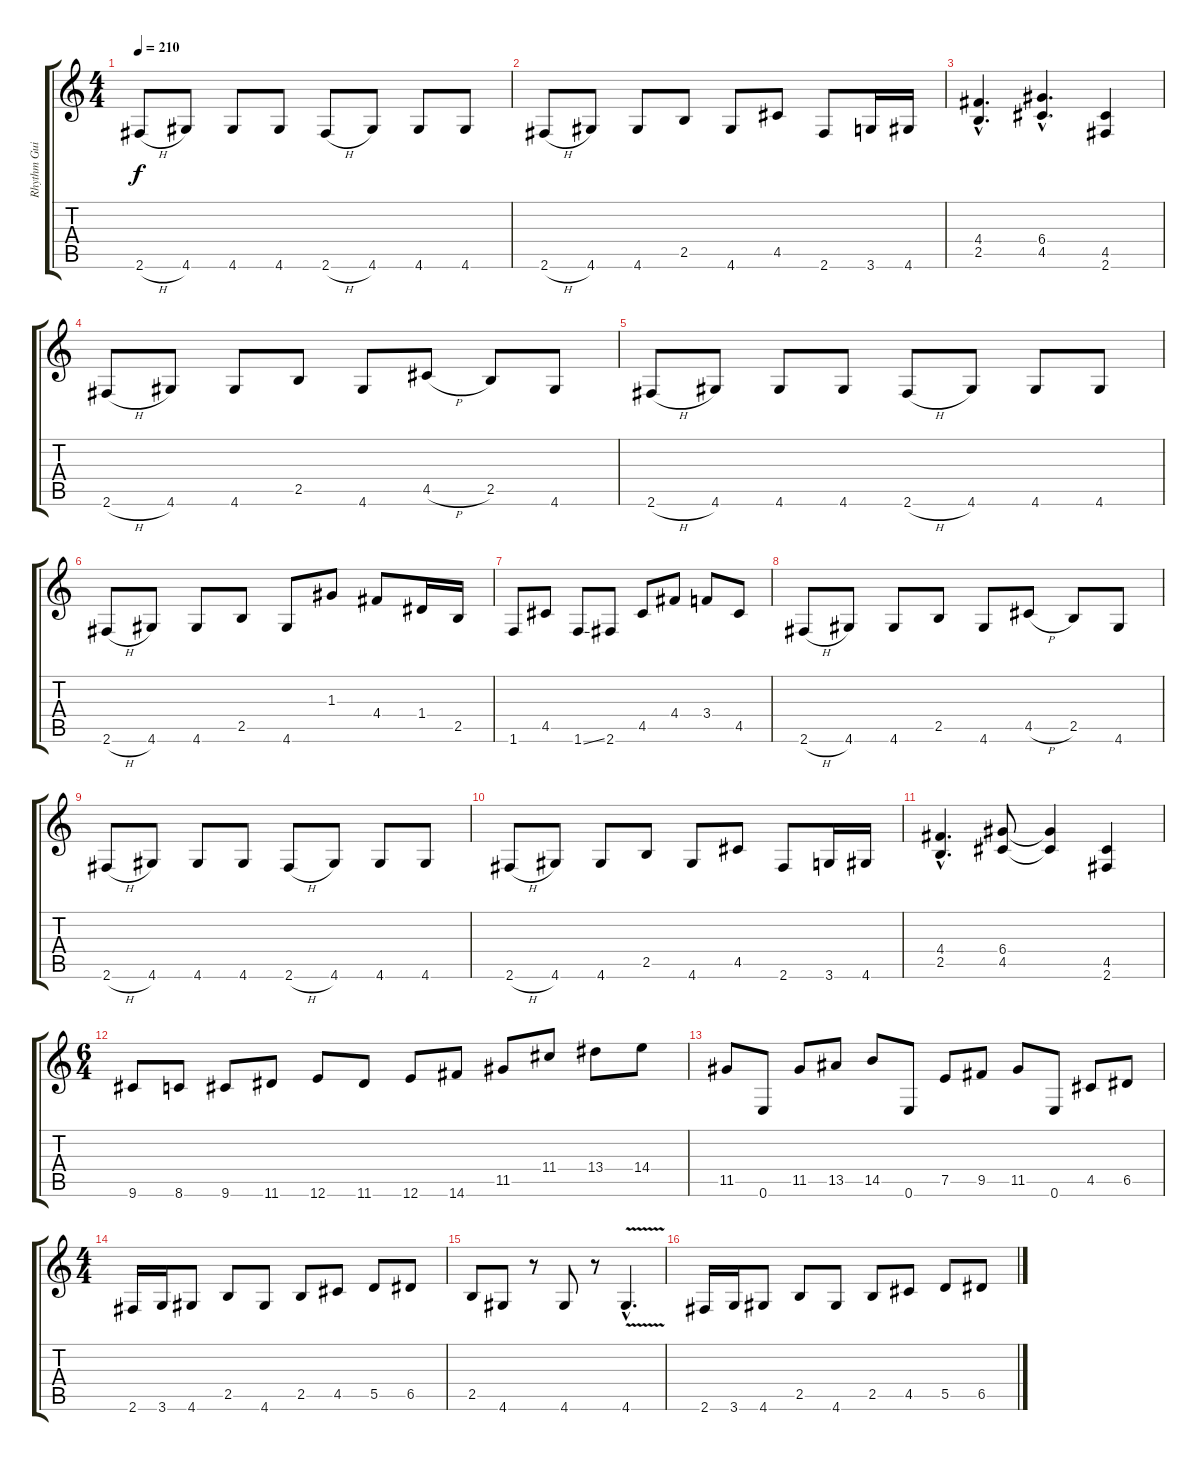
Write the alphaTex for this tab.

\track ("Rhythm Guitar" "Rhythm Gui") {instrument distortionguitar}
\staff {score tabs}
\tuning (E4 B3 G3 D3 A2 E2) {hide}
\ts (4 4)
\tempo 210
\clef g2
\ks c
2.6{h}.8{dy f} 4.6.8 4.6.8 4.6.8 2.6{h}.8 4.6.8 4.6.8 4.6.8 |
2.6{h}.8 4.6.8 4.6.8 2.5.8 4.6.8 4.5.8 2.6.8 3.6.16 4.6.16 |
(4.4{hac} 2.5{hac}).4{d} (6.4{hac} 4.5{hac}).4{d} (4.5 2.6).4 |
2.6{h}.8 4.6.8 4.6.8 2.5.8 4.6.8 4.5{h}.8 2.5.8 4.6.8 |
2.6{h}.8 4.6.8 4.6.8 4.6.8 2.6{h}.8 4.6.8 4.6.8 4.6.8 |
2.6{h}.8 4.6.8 4.6.8 2.5.8 4.6.8 1.3.8 4.4.8 1.4.16 2.5.16 |
1.6.8 4.5.8 1.6{ss}.8 2.6.8 4.5.8 4.4.8 3.4.8 4.5.8 |
2.6{h}.8 4.6.8 4.6.8 2.5.8 4.6.8 4.5{h}.8 2.5.8 4.6.8 |
2.6{h}.8 4.6.8 4.6.8 4.6.8 2.6{h}.8 4.6.8 4.6.8 4.6.8 |
2.6{h}.8 4.6.8 4.6.8 2.5.8 4.6.8 4.5.8 2.6.8 3.6.16 4.6.16 |
(4.4{hac} 2.5{hac}).4{d} (6.4 4.5).8 (6.4{t} 4.5{t}).4 (4.5 2.6).4 |
\ts (6 4)
9.6.8 8.6.8 9.6.8 11.6.8 12.6.8 11.6.8 12.6.8 14.6.8 11.5.8 11.4.8 13.4.8 14.4.8 |
11.5.8 0.6.8 11.5.8 13.5.8 14.5.8 0.6.8 7.5.8 9.5.8 11.5.8 0.6.8 4.5.8 6.5.8 |
\ts (4 4)
2.6.16 3.6.16 4.6.8 2.5.8 4.6.8 2.5.8 4.5.8 5.5.8 6.5.8 |
2.5.8 4.6.8 r.8 4.6.8 r.8 4.6{v hac}.4{d} |
2.6.16 3.6.16 4.6.8 2.5.8 4.6.8 2.5.8 4.5.8 5.5.8 6.5.8
